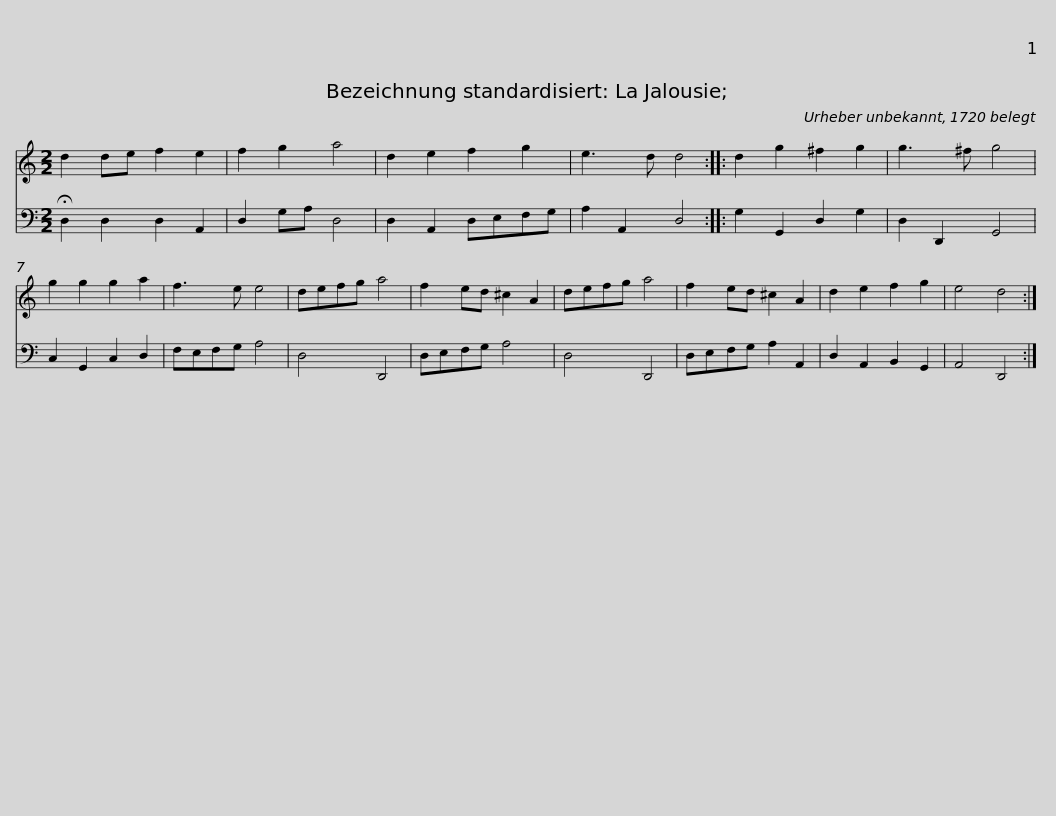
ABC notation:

X:1
%%score 1 2
L:1/8
M:2/2
I:linebreak $
K:C
V:1 treble
V:2 bass
V:1
 d2 de f2 e2 | f2 g2 a4 | d2 e2 f2 g2 | e3 d d4 :: d2 g2 ^f2 g2 | %5
 g3 ^f g4 | g2 g2 g2 a2 | f3 e e4 |$ defg a4 | f2 ed ^c2 A2 | %10
 defg a4 | f2 ed ^c2 A2 | d2 e2 f2 g2 | e4 d4 :| %14
V:2
 !fermata!D,2 D,2 D,2 A,,2 | D,2 G,A, D,4 | D,2 A,,2 D,E,F,G, | A,2 A,,2 D,4 :: G,2 G,,2 D,2 G,2 | %5
 D,2 D,,2 G,,4 | C,2 G,,2 C,2 D,2 | F,E,F,G, A,4 |$ D,4 D,,4 | D,E,F,G, A,4 | %10
 D,4 D,,4 | D,E,F,G, A,2 A,,2 | D,2 A,,2 B,,2 G,,2 | A,,4 D,,4 :| %14
